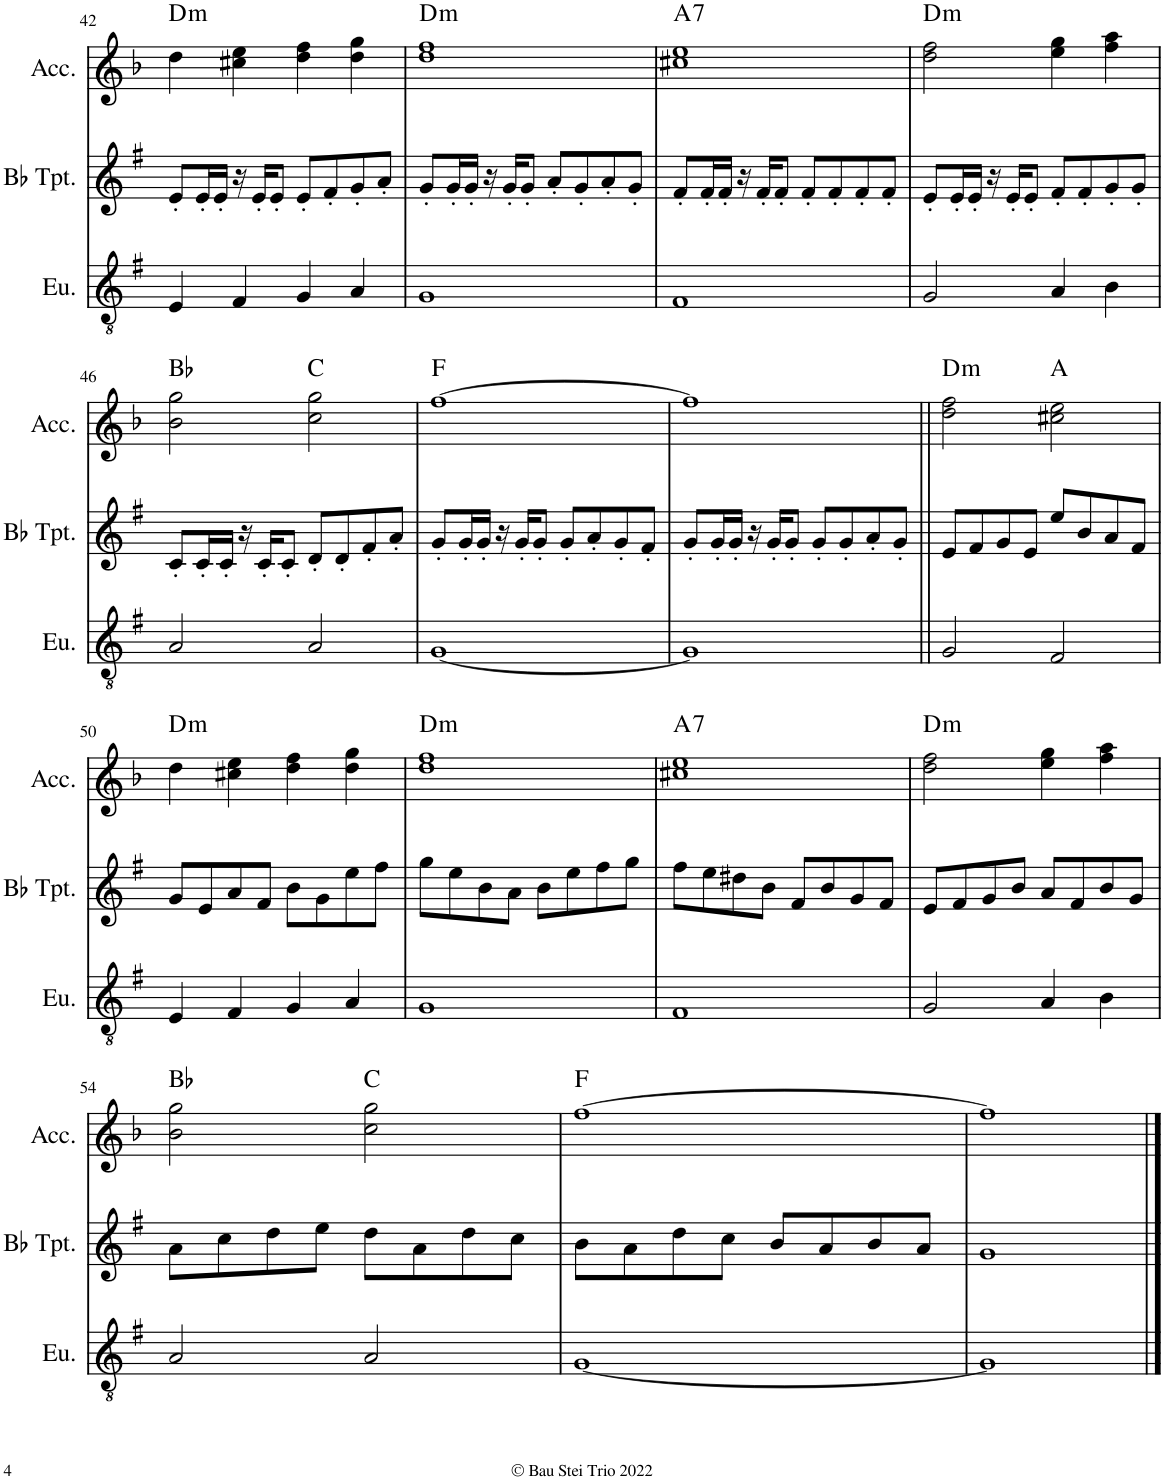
**kern	**kern	**kern	**harte
*part3	*part2	*part1	*part1
*staff3	*staff2	*staff1	*
*I"Euphonium	*I"Bb Trumpet	*I"Accordion	*
*I'Eu.	*I'Bb Tpt.	*I'Acc.	*
!!LO:PB:g=z
*clefGv2	*clefG2	*clefG2	*
*Trd1c2	*Trd1c2	*	*
*k[f#]	*k[f#]	*k[b-]	*
*M2/2	*M2/2	*M2/2	*
*met(c|)	*met(c|)	*met(c|)	*
=42	=42	=42	=42
!	!	!	!LO:H:kt=m
4E/	8e'/L	4dd\	D:min
.	16e'/L	.	.
.	16e'/JJ	.	.
4F#/	16r	4cc#X\ 4ee\	.
.	16e'/KL	.	.
.	8e'/J	.	.
4G/	8e'/L	4dd\ 4ff\	.
.	8f#'/	.	.
4A/	8g'/	4dd\ 4gg\	.
.	8a'/J	.	.
=43	=43	=43	=43
!	!	!	!LO:H:kt=m
1G	8g'/L	1dd 1ff	D:min
.	16g'/L	.	.
.	16g'/JJ	.	.
.	16r	.	.
.	16g'/KL	.	.
.	8g'/J	.	.
.	8a'/L	.	.
.	8g'/	.	.
.	8a'/	.	.
.	8g'/J	.	.
=44	=44	=44	=44
!	!	!	!LO:H:kt=7
1F#	8f#'/L	1cc#X 1ee	A:7
.	16f#'/L	.	.
.	16f#'/JJ	.	.
.	16r	.	.
.	16f#'/KL	.	.
.	8f#'/J	.	.
.	8f#'/L	.	.
.	8f#'/	.	.
.	8f#'/	.	.
.	8f#'/J	.	.
=45	=45	=45	=45
!	!	!	!LO:H:kt=m
2G/	8e'/L	2dd\ 2ff\	D:min
.	16e'/L	.	.
.	16e'/JJ	.	.
.	16r	.	.
.	16e'/KL	.	.
.	8e'/J	.	.
4A/	8f#'/L	4ee\ 4gg\	.
.	8f#'/	.	.
4B\	8g'/	4ff\ 4aa\	.
.	8g'/J	.	.
!!LO:LB:g=z
=46	=46	=46	=46
2A/	8c'/L	2b-\ 2gg\	Bb:maj
.	16c'/L	.	.
.	16c'/JJ	.	.
.	16r	.	.
.	16c'/KL	.	.
.	8c'/J	.	.
2A/	8d'/L	2cc\ 2gg\	C:maj
.	8d'/	.	.
.	8f#'/	.	.
.	8a'/J	.	.
=47	=47	=47	=47
[1G	8g'/L	[1ff	F:maj
.	16g'/L	.	.
.	16g'/JJ	.	.
.	16r	.	.
.	16g'/KL	.	.
.	8g'/J	.	.
.	8g'/L	.	.
.	8a'/	.	.
.	8g'/	.	.
.	8f#'/J	.	.
=48	=48	=48	=48
1G]	8g'/L	1ff]	.
.	16g'/L	.	.
.	16g'/JJ	.	.
.	16r	.	.
.	16g'/KL	.	.
.	8g'/J	.	.
.	8g'/L	.	.
.	8g'/	.	.
.	8a'/	.	.
.	8g'/J	.	.
=49||	=49||	=49||	=49||
!	!	!	!LO:H:kt=m
2G/	8e/L	2dd\ 2ff\	D:min
.	8f#/	.	.
.	8g/	.	.
.	8e/J	.	.
2F#/	8ee/L	2cc#X\ 2ee\	A:maj
.	8b/	.	.
.	8a/	.	.
.	8f#/J	.	.
!!LO:LB:g=z
=50	=50	=50	=50
!	!	!	!LO:H:kt=m
4E/	8g/L	4dd\	D:min
.	8e/	.	.
4F#/	8a/	4cc#X\ 4ee\	.
.	8f#/J	.	.
4G/	8b\L	4dd\ 4ff\	.
.	8g\	.	.
4A/	8ee\	4dd\ 4gg\	.
.	8ff#\J	.	.
=51	=51	=51	=51
!	!	!	!LO:H:kt=m
1G	8gg\L	1dd 1ff	D:min
.	8ee\	.	.
.	8b\	.	.
.	8a\J	.	.
.	8b\L	.	.
.	8ee\	.	.
.	8ff#\	.	.
.	8gg\J	.	.
=52	=52	=52	=52
!	!	!	!LO:H:kt=7
1F#	8ff#\L	1cc#X 1ee	A:7
.	8ee\	.	.
.	8dd#X\	.	.
.	8b\J	.	.
.	8f#/L	.	.
.	8b/	.	.
.	8g/	.	.
.	8f#/J	.	.
=53	=53	=53	=53
!	!	!	!LO:H:kt=m
2G/	8e/L	2dd\ 2ff\	D:min
.	8f#/	.	.
.	8g/	.	.
.	8b/J	.	.
4A/	8a/L	4ee\ 4gg\	.
.	8f#/	.	.
4B\	8b/	4ff\ 4aa\	.
.	8g/J	.	.
!!LO:LB:g=z
=54	=54	=54	=54
2A/	8a\L	2b-\ 2gg\	Bb:maj
.	8cc\	.	.
.	8dd\	.	.
.	8ee\J	.	.
2A/	8dd\L	2cc\ 2gg\	C:maj
.	8a\	.	.
.	8dd\	.	.
.	8cc\J	.	.
=55	=55	=55	=55
[1G	8b\L	[1ff	F:maj
.	8a\	.	.
.	8dd\	.	.
.	8cc\J	.	.
.	8b/L	.	.
.	8a/	.	.
.	8b/	.	.
.	8a/J	.	.
=56	=56	=56	=56
1G]	1g	1ff]	.
==	==	==	==
*-	*-	*-	*-
